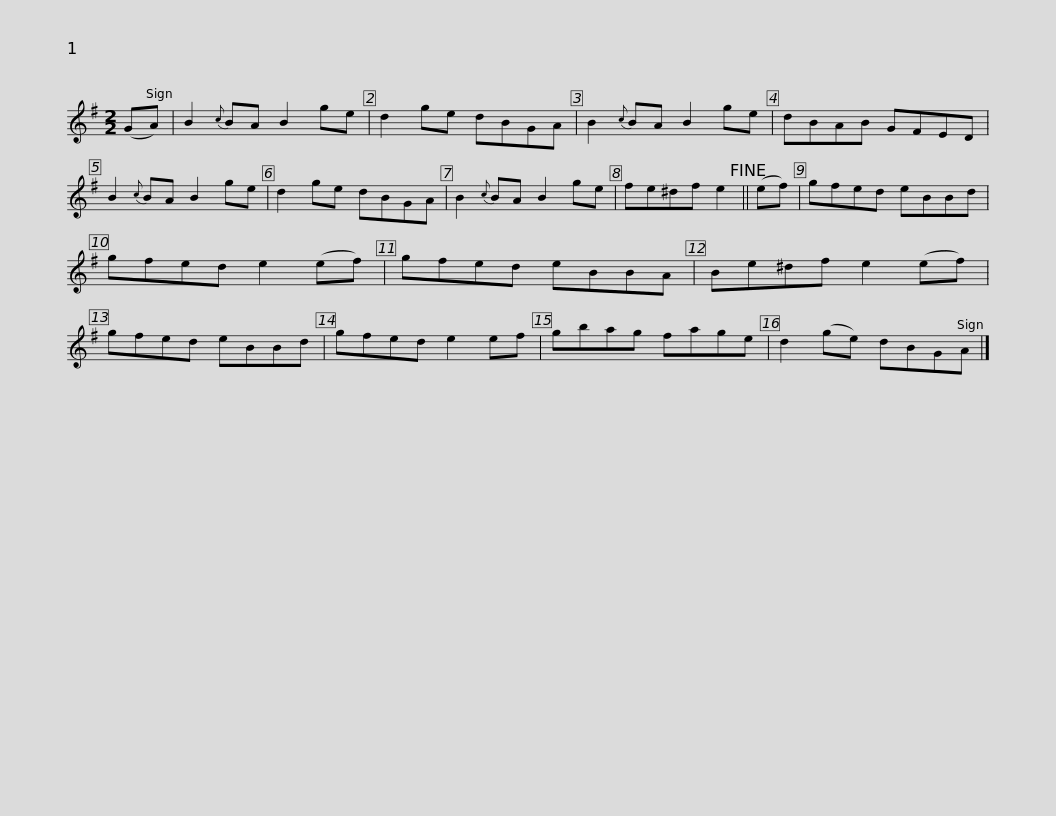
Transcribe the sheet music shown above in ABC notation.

X:1
L:1/8
M:2/2
I:linebreak $
K:G
V:1 treble
V:1
 (GA) | B2{c} BA B2 ge | d2 ge dBGA | B2{c} BA B2 ge | dBAB GFED | %5
 B2{c} BA B2 ge |$ d2 ge dBGA | B2{c} BA B2 ge | fe^df e2!fine! || (ef) | %10
 gfed eBBd | gfed e2 (ef) | gfed eBBA |$ Be^df e2 (ef) | gfed eBBd | %15
 gfed e2 ef | gbag fage | d2 (ge) dBGA |] %18
